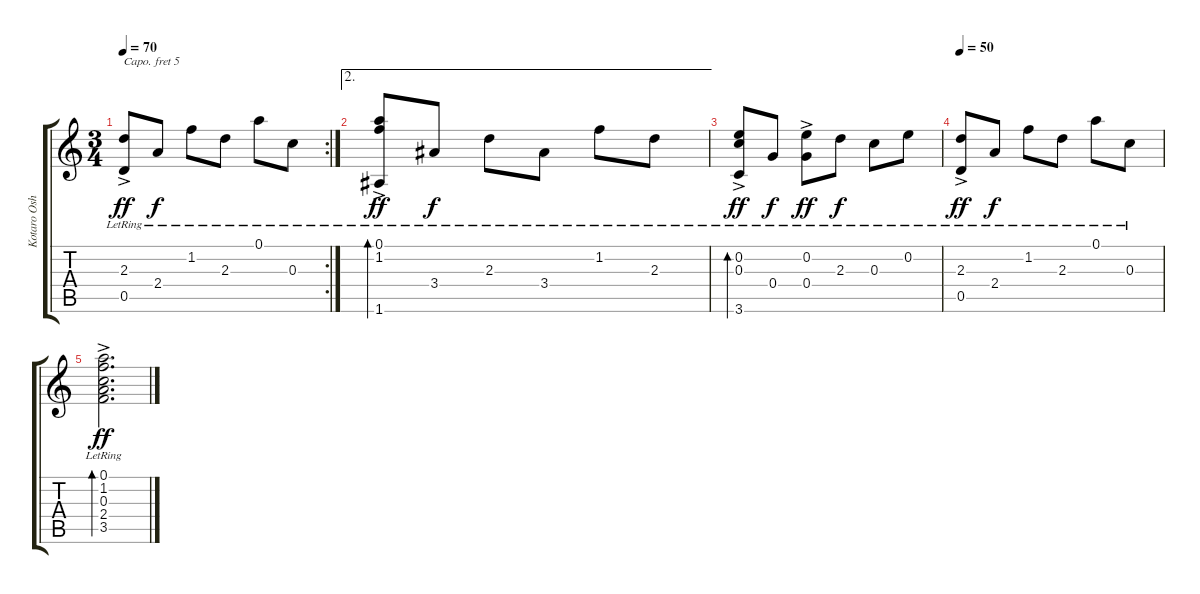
\track ("Kotaro Oshio" "Kotaro Osh") {instrument acousticguitarsteel}
\staff {score tabs}
\capo 5
\tuning (E4 B3 G3 D3 A2 E2) {hide}
\rc 2
\ts (3 4)
\tempo 70
\clef g2
\ks c
(2.3{lr} 0.5{ac lr}).8{dy ff} 2.4{lr}.8{dy f} 1.2{lr}.8 2.3{lr}.8 0.1{lr}.8 0.3{lr}.8 |
\ae 2
(0.1 1.2{ac lr} 1.6{ac lr}).8{bd 60 dy ff} 3.4{lr}.8{dy f} 2.3{lr}.8 3.4{lr}.8 1.2{lr}.8 2.3{lr}.8 |
(0.2{lr} 0.3{lr} 3.6{ac lr}).8{bd 60 dy ff} 0.4{lr}.8{dy f} (0.2{lr} 0.4{ac lr}).8{dy ff} 2.3{lr}.8{dy f} 0.3{lr}.8 0.2{lr}.8 |
\tempo 50
(2.3{lr} 0.5{ac lr}).8{dy ff} 2.4{lr}.8{dy f} 1.2{lr}.8 2.3{lr}.8 0.1{lr}.8 0.3{lr}.8 |
(0.1 1.2{ac lr} 0.3{ac lr} 2.4{ac lr} 3.5{ac lr}).2{d bd 120 dy ff}
